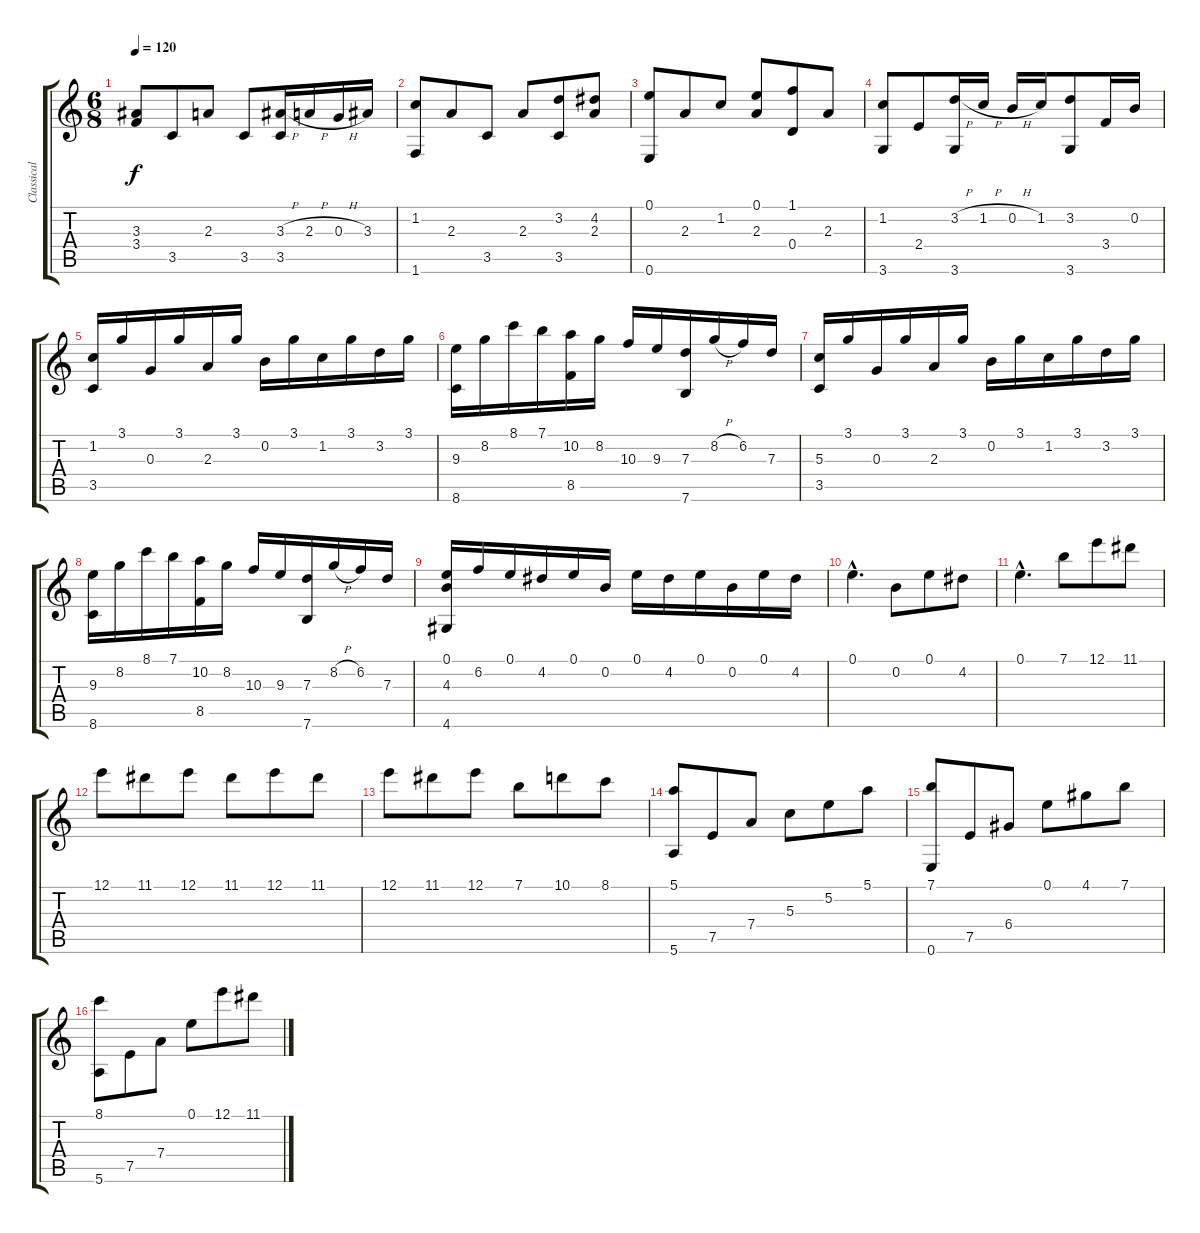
\track ("Classical Guitar" "Classical ") {instrument acousticguitarnylon}
\staff {score tabs}
\tuning (E4 B3 G3 D3 A2 E2) {hide}
\ts (6 8)
\tempo 120
\clef g2
\ks c
(3.3 3.4).8{dy f} 3.5.8 2.3.8 3.5.8 (3.3{h} 3.5).16 2.3{h}.16 0.3{h}.16 3.3.16 |
(1.2 1.6).8 2.3.8 3.5.8 2.3.8 (3.2 3.5).8 (4.2 2.3).8 |
(0.1 0.6).8 2.3.8 1.2.8 (0.1 2.3).8 (1.1 0.4).8 2.3.8 |
(1.2 3.6).8 2.4.8 (3.2{h} 3.6).16 1.2{h}.16 0.2{h}.16 1.2.16 (3.2 3.6).8 3.4.16 0.2.16 |
(1.2 3.5).16 3.1.16 0.3.16 3.1.16 2.3.16 3.1.16 0.2.16 3.1.16 1.2.16 3.1.16 3.2.16 3.1.16 |
(9.3 8.6).16 8.2.16 8.1.16 7.1.16 (10.2 8.5).16 8.2.16 10.3.16 9.3.16 (7.3 7.6).16 8.2{h}.16 6.2.16 7.3.16 |
(5.3 3.5).16 3.1.16 0.3.16 3.1.16 2.3.16 3.1.16 0.2.16 3.1.16 1.2.16 3.1.16 3.2.16 3.1.16 |
(9.3 8.6).16 8.2.16 8.1.16 7.1.16 (10.2 8.5).16 8.2.16 10.3.16 9.3.16 (7.3 7.6).16 8.2{h}.16 6.2.16 7.3.16 |
(0.1 4.3 4.6).16 6.2.16 0.1.16 4.2.16 0.1.16 0.2.16 0.1.16 4.2.16 0.1.16 0.2.16 0.1.16 4.2.16 |
0.1{hac}.4{d} 0.2.8 0.1.8 4.2.8 |
0.1{hac}.4{d} 7.1.8 12.1.8 11.1.8 |
12.1.8 11.1.8 12.1.8 11.1.8 12.1.8 11.1.8 |
12.1.8 11.1.8 12.1.8 7.1.8 10.1.8 8.1.8 |
(5.1 5.6).8 7.5.8 7.4.8 5.3.8 5.2.8 5.1.8 |
(7.1 0.6).8 7.5.8 6.4.8 0.1.8 4.1.8 7.1.8 |
(8.1 5.6).8 7.5.8 7.4.8 0.1.8 12.1.8 11.1.8
